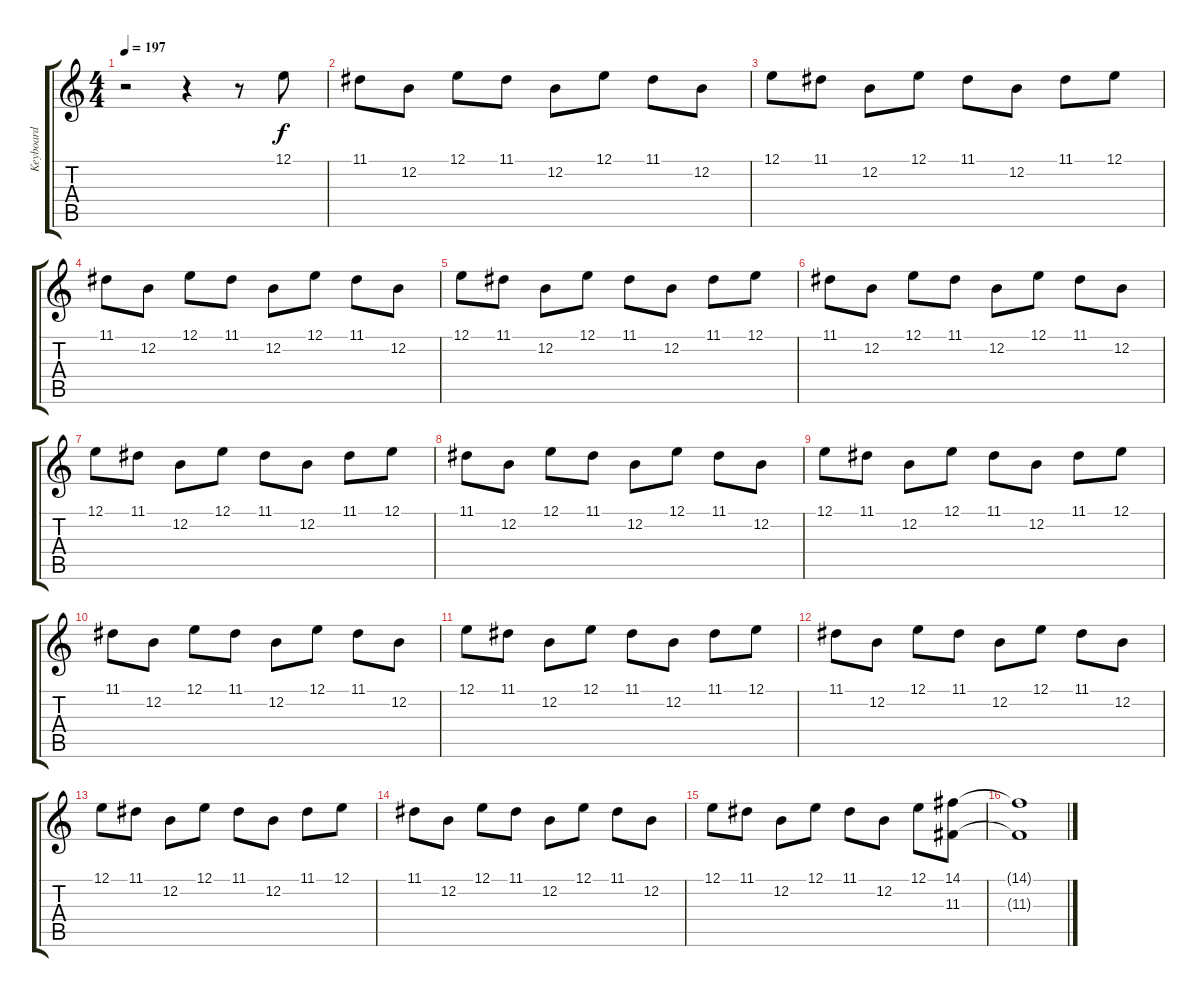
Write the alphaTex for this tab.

\track ("Keyboard" "Keyboard") {instrument fx5brightness}
\staff {score tabs}
\tuning (E4 B3 G3 D3 A2 E2) {hide}
\ts (4 4)
\tempo 197
\clef g2
\ks c
r.2{dy f instrument fx5brightness} r.4 r.8 12.1.8 |
11.1.8 12.2.8 12.1.8 11.1.8 12.2.8 12.1.8 11.1.8 12.2.8 |
12.1.8 11.1.8 12.2.8 12.1.8 11.1.8 12.2.8 11.1.8 12.1.8 |
11.1.8 12.2.8 12.1.8 11.1.8 12.2.8 12.1.8 11.1.8 12.2.8 |
12.1.8 11.1.8 12.2.8 12.1.8 11.1.8 12.2.8 11.1.8 12.1.8 |
11.1.8 12.2.8 12.1.8 11.1.8 12.2.8 12.1.8 11.1.8 12.2.8 |
12.1.8 11.1.8 12.2.8 12.1.8 11.1.8 12.2.8 11.1.8 12.1.8 |
11.1.8 12.2.8 12.1.8 11.1.8 12.2.8 12.1.8 11.1.8 12.2.8 |
12.1.8 11.1.8 12.2.8 12.1.8 11.1.8 12.2.8 11.1.8 12.1.8 |
\section ("" "")
11.1.8 12.2.8 12.1.8 11.1.8 12.2.8 12.1.8 11.1.8 12.2.8 |
12.1.8 11.1.8 12.2.8 12.1.8 11.1.8 12.2.8 11.1.8 12.1.8 |
11.1.8 12.2.8 12.1.8 11.1.8 12.2.8 12.1.8 11.1.8 12.2.8 |
12.1.8 11.1.8 12.2.8 12.1.8 11.1.8 12.2.8 11.1.8 12.1.8 |
11.1.8 12.2.8 12.1.8 11.1.8 12.2.8 12.1.8 11.1.8 12.2.8 |
12.1.8 11.1.8 12.2.8 12.1.8 11.1.8 12.2.8 12.1.8 (14.1 11.3).8 |
(14.1{t} 11.3{t}).1
